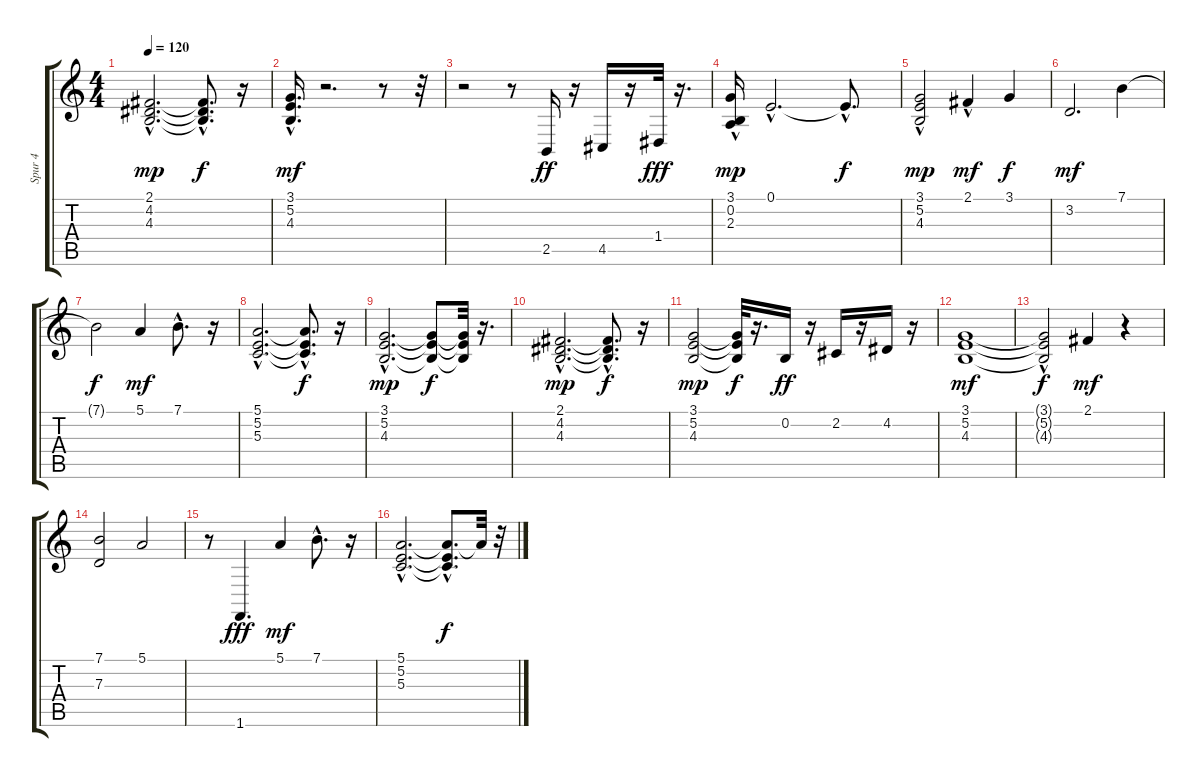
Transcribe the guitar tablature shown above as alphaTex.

\track ("Spur 4" "Spur 4") {instrument pad5bowed}
\staff {score tabs}
\tuning (E4 B3 G3 D3 A2 E2) {hide}
\ts (4 4)
\tempo 120
\clef g2
\ks c
(2.1{hac} 4.2{hac} 4.3{hac}).2{d dy mp} (2.1{hac t} 4.2{hac t} 4.3{hac t}).8{d dy f} r.16 |
(3.1{hac} 5.2{hac} 4.3{hac}).16{d dy mf} r.2{d} r.8 r.32 |
r.2 r.8 2.5.16{dy ff} r.16 4.5.16 r.16 1.4.32{dy fff} r.16{d} |
(3.1{hac} 0.2{hac} 2.3).16{dy mp} 0.1{hac}.2{d} 0.1{hac t}.8{d dy f} |
(3.1 5.2{hac} 4.3).2{dy mp} 2.1{hac}.4{dy mf} 3.1.4{dy f} |
3.2.2{d dy mf} 7.1.4 |
7.1{t}.2{dy f} 5.1.4{dy mf} 7.1{hac}.8{d} r.16 |
(5.1{hac} 5.2{hac} 5.3{hac}).2{d} (5.1{hac t} 5.2{hac t} 5.3{hac t}).8{d dy f} r.16 |
(3.1{hac} 5.2{hac} 4.3{hac}).2{d dy mp} (3.1{t} 5.2{t} 4.3{t}).8{dy f} (3.1{t} 5.2{t} 4.3{t}).32 r.16{d} |
(2.1{hac} 4.2{hac} 4.3{hac}).2{d dy mp} (2.1{hac t} 4.2{hac t} 4.3{t}).8{d dy f} r.16 |
(3.1 5.2 4.3).2{dy mp} (3.1{t} 5.2{t} 4.3{t}).32{dy f} r.16{d} 0.2.16{dy ff} r.16 2.2.16 r.16 4.2.16 r.16 |
(3.1 5.2 4.3).1{dy mf} |
(3.1{t} 5.2{t} 4.3{hac t}).2{dy f} 2.1.4{dy mf} r.4 |
(7.1 7.3).2 5.1.2 |
r.8 1.6.4{d dy fff} 5.1.4{dy mf} 7.1{hac}.8{d} r.16 |
(5.1{hac} 5.2{hac} 5.3{hac}).2{d} (5.1{hac t} 5.2{hac t} 5.3{hac t}).8{d dy f} 5.1{t}.32 r.32
